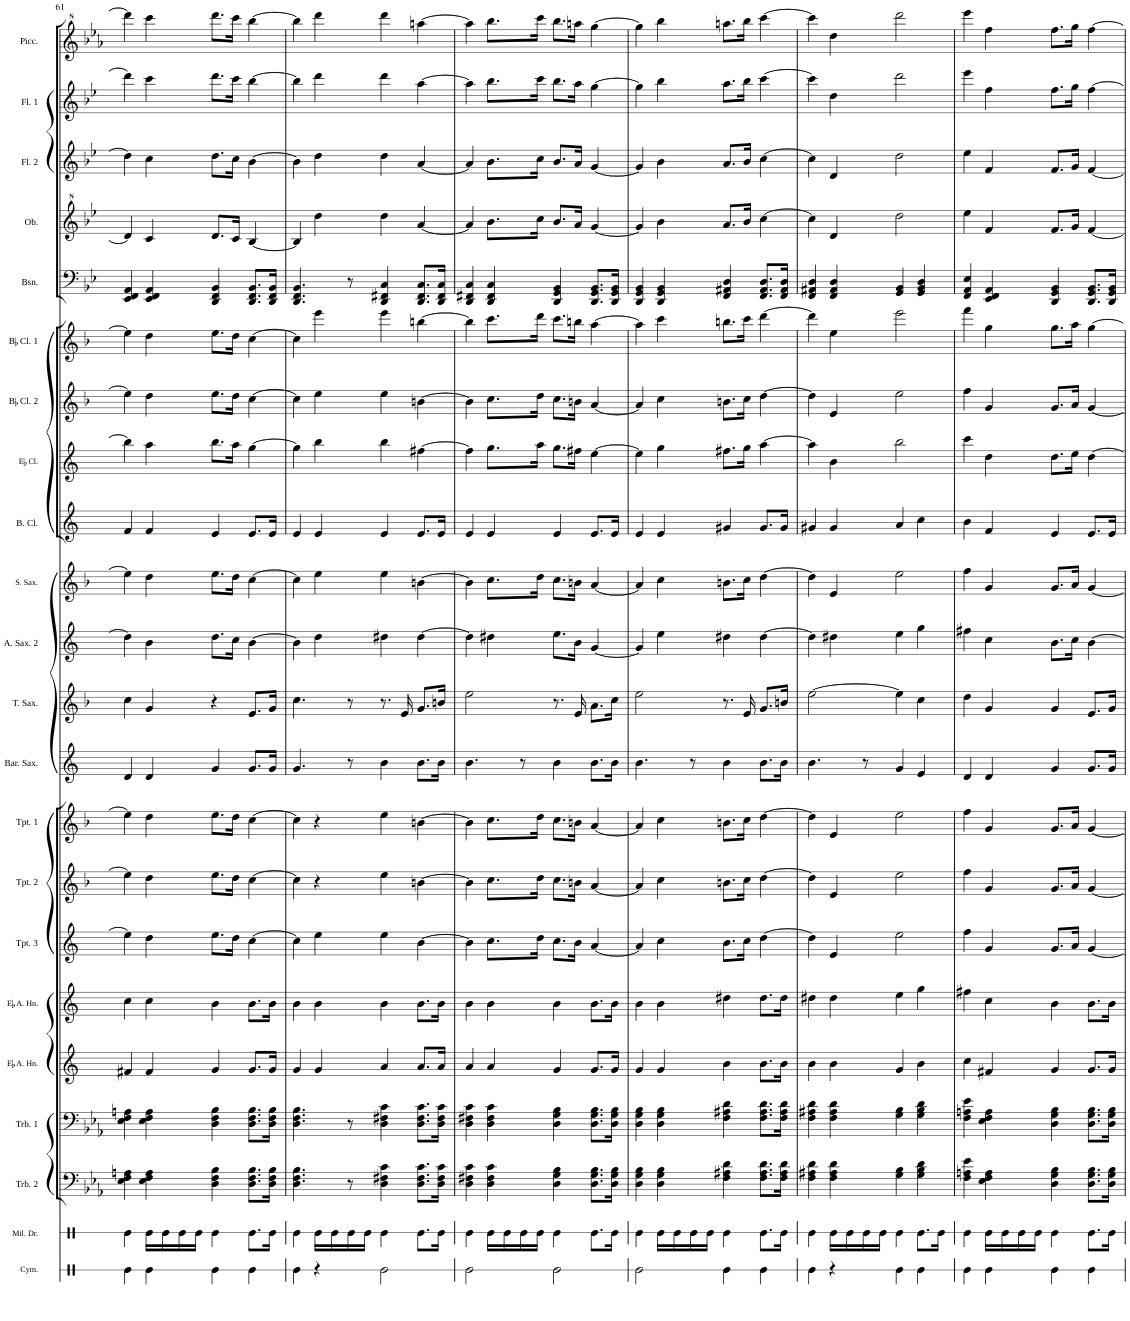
**kern	**kern	**kern	**kern	**kern	**kern	**kern	**kern	**kern	**kern	**kern	**kern	**kern	**kern	**kern	**kern	**kern	**kern	**kern	**kern	**kern	**kern
*part22	*part21	*part20	*part19	*part18	*part17	*part16	*part15	*part14	*part13	*part12	*part11	*part10	*part9	*part8	*part7	*part6	*part5	*part4	*part3	*part2	*part1
*staff22	*staff21	*staff20	*staff19	*staff18	*staff17	*staff16	*staff15	*staff14	*staff13	*staff12	*staff11	*staff10	*staff9	*staff8	*staff7	*staff6	*staff5	*staff4	*staff3	*staff2	*staff1
*I"Cymbal	*I"Military Drum	*I"Trombone 2	*I"Trombone 1	*I"EaccidentalFlat Alto Horn	*I"EaccidentalFlat Alto Horn	*I"BaccidentalFlat Trumpet 3	*I"BaccidentalFlat Trumpet 2	*I"BaccidentalFlat Trumpet 1	*I"Baritone Saxophone	*I"Tenor Saxophone	*I"Alto Saxophone 2	*I"Soprano Saxophone	*I"Bass Clarinet	*I"EaccidentalFlat Clarinet	*I"BaccidentalFlat Clarinet 2	*I"BaccidentalFlat Clarinet 1	*I"Bassoon	*I"Oboe	*I"Flute 2	*I"Flute 1	*I"Piccolo
*I'Cym.	*I'Mil. Dr.	*I'Trb. 2	*I'Trb. 1	*I'EaccidentalFlat A. Hn.	*I'EaccidentalFlat A. Hn.	*I'Tpt. 3	*I'Tpt. 2	*I'Tpt. 1	*I'Bar. Sax.	*I'T. Sax.	*I'A. Sax. 2	*I'S. Sax.	*I'B. Cl.	*I'EaccidentalFlat Cl.	*I'BaccidentalFlat Cl. 2	*I'BaccidentalFlat Cl. 1	*I'Bsn.	*I'Ob.	*I'Fl. 2	*I'Fl. 1	*I'Picc.
!!LO:PB:g=z
*clefX	*clefX	*clefF4	*clefF4	*clefG2	*clefG2	*clefG2	*clefG2	*clefG2	*clefG2	*clefG2	*clefG2	*clefG2	*clefG2	*clefG2	*clefG2	*clefG2	*clefF4	*clefG^2	*clefG2	*clefG2	*clefG^2
*	*	*	*	*Trd5c9	*Trd5c9	*Trd1c2	*Trd1c2	*Trd1c2	*Trd12c21	*Trd8c14	*Trd5c9	*Trd1c2	*Trd8c14	*Trd-2c-3	*Trd1c2	*Trd1c2	*	*	*	*	*Trd-7c-12
*k[]	*k[]	*k[b-e-a-]	*k[b-e-a-]	*k[]	*k[]	*k[]	*k[b-]	*k[b-]	*k[]	*k[b-]	*k[]	*k[b-]	*k[]	*k[]	*k[b-]	*k[b-]	*k[b-e-]	*k[b-e-]	*k[b-e-]	*k[b-e-]	*k[b-e-a-]
*M4/4	*M4/4	*M4/4	*M4/4	*M4/4	*M4/4	*M4/4	*M4/4	*M4/4	*M4/4	*M4/4	*M4/4	*M4/4	*M4/4	*M4/4	*M4/4	*M4/4	*M4/4	*M4/4	*M4/4	*M4/4	*M4/4
=61	=61	=61	=61	=61	=61	=61	=61	=61	=61	=61	=61	=61	=61	=61	=61	=61	=61	=61	=61	=61	=61
4Re\	4Re\	4E-\ 4F\ 4An\	4E-\ 4F\ 4An\	4f#X/	4cc\	4ee\]	4ee\]	4ee\]	4d/	4cc\	4dd\]	4ee\]	4f/	4bb\]	4ee\]	4ee\]	4EE-/ 4FF/ 4AA/	4dd/]	4dd\]	4ddd\]	4dddd\]
4Re\	16Re\LL	4E-\ 4F\ 4A\	4E-\ 4F\ 4A\	4f#/	4cc\	4dd\	4dd\	4dd\	4d/	4g/	4b\	4dd\	4f/	4aa\	4dd\	4dd\	4EE-/ 4FF/ 4AA/	4cc/	4cc\	4ccc\	4cccc\
.	16Re\	.	.	.	.	.	.	.	.	.	.	.	.	.	.	.	.	.	.	.	.
.	16Re\	.	.	.	.	.	.	.	.	.	.	.	.	.	.	.	.	.	.	.	.
.	16Re\JJ	.	.	.	.	.	.	.	.	.	.	.	.	.	.	.	.	.	.	.	.
4Re\	4Re\	4D\ 4F\ 4B-\	4D\ 4F\ 4B-\	4g/	4b\	8.ee\L	8.ee\L	8.ee\L	4g/	4r	8.dd\L	8.ee\L	4e/	8.bb\L	8.ee\L	8.ee\L	4DD/ 4FF/ 4BB-/	8.dd/L	8.dd\L	8.ddd\L	8.dddd\L
.	.	.	.	.	.	16dd\Jk	16dd\Jk	16dd\Jk	.	.	16cc\Jk	16dd\Jk	.	16aa\Jk	16dd\Jk	16dd\Jk	.	16cc/Jk	16cc\Jk	16ccc\Jk	16cccc\Jk
4Re\	8.Re\L	8.D\ 8.F\ 8.B-\L	8.D\ 8.F\ 8.B-\L	8.g/L	8.b\L	[4cc\	[4cc\	[4cc\	8.g/L	8.e/L	[4b\	[4cc\	8.e/L	[4gg\	[4cc\	[4cc\	8.DD/ 8.FF/ 8.BB-/L	[4b-/	[4b-\	[4bb-\	[4bbb-\
.	16Re\Jk	16D\ 16F\ 16B-\Jk	16D\ 16F\ 16B-\Jk	16g/Jk	16b\Jk	.	.	.	16g/Jk	16g/Jk	.	.	16e/Jk	.	.	.	16DD/ 16FF/ 16BB-/Jk	.	.	.	.
=62	=62	=62	=62	=62	=62	=62	=62	=62	=62	=62	=62	=62	=62	=62	=62	=62	=62	=62	=62	=62	=62
4Re\	4Re\	4.D\ 4.F\ 4.B-\	4.D\ 4.F\ 4.B-\	4g/	4b\	4cc\]	4cc\]	4cc\]	4.g/	4.cc\	4b\]	4cc\]	4e/	4gg\]	4cc\]	4cc\]	4.DD/ 4.FF/ 4.BB-/	4b-/]	4b-\]	4bb-\]	4bbb-\]
4r	16Re\LL	.	.	4g/	4b\	4ee\	4r	4r	.	.	4dd\	4ee\	4e/	4bb\	4ee\	4eee\	.	4ddd\	4dd\	4ddd\	4dddd\
.	16Re\	.	.	.	.	.	.	.	.	.	.	.	.	.	.	.	.	.	.	.	.
.	16Re\	8r	8r	.	.	.	.	.	8r	8r	.	.	.	.	.	.	8r	.	.	.	.
.	16Re\JJ	.	.	.	.	.	.	.	.	.	.	.	.	.	.	.	.	.	.	.	.
2Re\	4Re\	4D\ 4F#X\ 4c\	4D\ 4F#X\ 4c\	4a/	4b\	4ee\	4ee\	4ee\	4b\	8.r	4dd#X\	4ee\	4e/	4bb\	4ee\	4eee\	4DD/ 4FF#X/ 4C/	4ddd\	4dd\	4ddd\	4dddd\
.	.	.	.	.	.	.	.	.	.	16e/	.	.	.	.	.	.	.	.	.	.	.
.	8.Re\L	8.D\ 8.F#\ 8.c\L	8.D\ 8.F#\ 8.c\L	8.a/L	8.b\L	[4b\	[4bn\	[4bn\	8.b\L	8.g/L	[4dd#\	[4bn\	8.e/L	[4ff#X\	[4bn\	[4bbn\	8.DD/ 8.FF#/ 8.C/L	[4aa/	[4a/	[4aa\	[4aaan\
.	16Re\Jk	16D\ 16F#\ 16c\Jk	16D\ 16F#\ 16c\Jk	16a/Jk	16b\Jk	.	.	.	16b\Jk	16bn/Jk	.	.	16e/Jk	.	.	.	16DD/ 16FF#/ 16C/Jk	.	.	.	.
=63	=63	=63	=63	=63	=63	=63	=63	=63	=63	=63	=63	=63	=63	=63	=63	=63	=63	=63	=63	=63	=63
2Re\	4Re\	4D\ 4F#X\ 4c\	4D\ 4F#X\ 4c\	4a/	4b\	4b\]	4b\]	4b\]	4.b\	2ee\	4dd#\]	4b\]	4e/	4ff#\]	4b\]	4bb\]	4DD/ 4FF#X/ 4C/	4aa/]	4a/]	4aa\]	4aaa\]
.	16Re\LL	4D\ 4F#\ 4c\	4D\ 4F#\ 4c\	4a/	4b\	8.cc\L	8.cc\L	8.cc\L	.	.	4dd#X\	8.cc\L	4e/	8.gg\L	8.cc\L	8.ccc\L	4DD/ 4FF#/ 4C/	8.bb-\L	8.b-\L	8.bb-\L	8.bbb-\L
.	16Re\	.	.	.	.	.	.	.	.	.	.	.	.	.	.	.	.	.	.	.	.
.	16Re\	.	.	.	.	.	.	.	8r	.	.	.	.	.	.	.	.	.	.	.	.
.	16Re\JJ	.	.	.	.	16dd\Jk	16dd\Jk	16dd\Jk	.	.	.	16dd\Jk	.	16aa\Jk	16dd\Jk	16ddd\Jk	.	16ccc\Jk	16cc\Jk	16ccc\Jk	16cccc\Jk
2Re\	4Re\	4D\ 4G\ 4B-\	4D\ 4G\ 4B-\	4g/	4b\	8.cc\L	8.cc\L	8.cc\L	4b\	8.r	8.ee\L	8.cc\L	4e/	8.gg\L	8.cc\L	8.ccc\L	4DD/ 4GG/ 4BB-/	8.bb-/L	8.b-/L	8.bb-\L	8.bbb-\L
.	.	.	.	.	.	16b\Jk	16bn\Jk	16bn\Jk	.	16e/	16b\Jk	16bn\Jk	.	16ff#X\Jk	16bn\Jk	16bbn\Jk	.	16aa/Jk	16a/Jk	16aa\Jk	16aaan\Jk
.	8.Re\L	8.D\ 8.G\ 8.B-\L	8.D\ 8.G\ 8.B-\L	8.g/L	8.b\L	[4a/	[4a/	[4a/	8.b\L	8.a\L	[4g/	[4a/	8.e/L	[4ee\	[4a/	[4aa\	8.DD/ 8.GG/ 8.BB-/L	[4gg/	[4g/	[4gg\	[4ggg\
.	16Re\Jk	16D\ 16G\ 16B-\Jk	16D\ 16G\ 16B-\Jk	16g/Jk	16b\Jk	.	.	.	16b\Jk	16cc\Jk	.	.	16e/Jk	.	.	.	16DD/ 16GG/ 16BB-/Jk	.	.	.	.
=64	=64	=64	=64	=64	=64	=64	=64	=64	=64	=64	=64	=64	=64	=64	=64	=64	=64	=64	=64	=64	=64
2Re\	4Re\	4D\ 4G\ 4B-\	4D\ 4G\ 4B-\	4g/	4b\	4a/]	4a/]	4a/]	4.b\	2ee\	4g/]	4a/]	4e/	4ee\]	4a/]	4aa\]	4DD/ 4GG/ 4BB-/	4gg/]	4g/]	4gg\]	4ggg\]
.	16Re\LL	4D\ 4G\ 4B-\	4D\ 4G\ 4B-\	4g/	4b\	4cc\	4cc\	4cc\	.	.	4ee\	4cc\	4e/	4gg\	4cc\	4ccc\	4DD/ 4GG/ 4BB-/	4bb-\	4b-\	4bb-\	4bbb-\
.	16Re\	.	.	.	.	.	.	.	.	.	.	.	.	.	.	.	.	.	.	.	.
.	16Re\	.	.	.	.	.	.	.	8r	.	.	.	.	.	.	.	.	.	.	.	.
.	16Re\JJ	.	.	.	.	.	.	.	.	.	.	.	.	.	.	.	.	.	.	.	.
4Re\	4Re\	4F\ 4A#X\ 4d\	4F\ 4A#X\ 4d\	4b\	4dd#X\	8.b\L	8.bn\L	8.bn\L	4b\	8.r	4dd#X\	8.bn\L	4g#X/	8.ff#X\L	8.bn\L	8.bbn\L	4FF/ 4AA#X/ 4D/	8.aa/L	8.a/L	8.aa\L	8.aaan\L
.	.	.	.	.	.	16cc\Jk	16cc\Jk	16cc\Jk	.	16e/	.	16cc\Jk	.	16gg\Jk	16cc\Jk	16ccc\Jk	.	16bb-/Jk	16b-/Jk	16bb-\Jk	16bbb-\Jk
4Re\	8.Re\L	8.F\ 8.A#\ 8.d\L	8.F\ 8.A#\ 8.d\L	8.b\L	8.dd#\L	[4dd\	[4dd\	[4dd\	8.b\L	8.g/L	[4dd#\	[4dd\	8.g#/L	[4aa\	[4dd\	[4ddd\	8.FF/ 8.AA#/ 8.D/L	[4ccc\	[4cc\	[4ccc\	[4cccc\
.	16Re\Jk	16F\ 16A#\ 16d\Jk	16F\ 16A#\ 16d\Jk	16b\Jk	16dd#\Jk	.	.	.	16b\Jk	16bn/Jk	.	.	16g#/Jk	.	.	.	16FF/ 16AA#/ 16D/Jk	.	.	.	.
=65	=65	=65	=65	=65	=65	=65	=65	=65	=65	=65	=65	=65	=65	=65	=65	=65	=65	=65	=65	=65	=65
4Re\	4Re\	4F\ 4A#X\ 4d\	4F\ 4A#X\ 4d\	4b\	4dd#X\	4dd\]	4dd\]	4dd\]	4.b\	[2ee\	4dd#\]	4dd\]	4g#X/	4aa\]	4dd\]	4ddd\]	4FF/ 4AA#X/ 4D/	4ccc\]	4cc\]	4ccc\]	4cccc\]
4r	16Re\LL	4F\ 4A#\ 4d\	4F\ 4A#\ 4d\	4b\	4dd#\	4e/	4e/	4e/	.	.	4dd#X\	4e/	4g#/	4b\	4e/	4ee\	4FF/ 4AA#/ 4D/	4dd/	4d/	4dd\	4ddd\
.	16Re\	.	.	.	.	.	.	.	.	.	.	.	.	.	.	.	.	.	.	.	.
.	16Re\	.	.	.	.	.	.	.	8r	.	.	.	.	.	.	.	.	.	.	.	.
.	16Re\JJ	.	.	.	.	.	.	.	.	.	.	.	.	.	.	.	.	.	.	.	.
4Re\	4Re\	4G\ 4B-\	4G\ 4B-\	4g/	4ee\	2ee\	2ee\	2ee\	4g/	4ee\]	4ee\	2ee\	4a/	2bb\	2ee\	2eee\	4GG/ 4BB-/	2ddd\	2dd\	2ddd\	2dddd\
4Re\	8.Re\L	4G\ 4B-\ 4d\	4G\ 4B-\ 4d\	4b\	4gg\	.	.	.	4e/	4cc\	4gg\	.	4cc\	.	.	.	4GG/ 4BB-/ 4D/	.	.	.	.
.	16Re\Jk	.	.	.	.	.	.	.	.	.	.	.	.	.	.	.	.	.	.	.	.
=66	=66	=66	=66	=66	=66	=66	=66	=66	=66	=66	=66	=66	=66	=66	=66	=66	=66	=66	=66	=66	=66
4Re\	4Re\	4F\ 4An\ 4e-\	4F\ 4An\ 4e-\	4cc\	4ff#X\	4ff\	4ff\	4ff\	4d/	4dd\	4ff#X\	4ff\	4b\	4ccc\	4ff\	4fff\	4FF/ 4AA/ 4E-/	4eee-\	4ee-\	4eee-\	4eeee-\
4Re\	16Re\LL	4E-\ 4F\ 4A\	4E-\ 4F\ 4A\	4f#X/	4cc\	4g/	4g/	4g/	4d/	4g/	4cc\	4g/	4f/	4dd\	4g/	4gg\	4EE-/ 4FF/ 4AA/	4ff/	4f/	4ff\	4fff\
.	16Re\	.	.	.	.	.	.	.	.	.	.	.	.	.	.	.	.	.	.	.	.
.	16Re\	.	.	.	.	.	.	.	.	.	.	.	.	.	.	.	.	.	.	.	.
.	16Re\JJ	.	.	.	.	.	.	.	.	.	.	.	.	.	.	.	.	.	.	.	.
4Re\	4Re\	4D\ 4G\ 4B-\	4D\ 4G\ 4B-\	4g/	4b\	8.g/L	8.g/L	8.g/L	4g/	4g/	8.b\L	8.g/L	4e/	8.dd\L	8.g/L	8.gg\L	4DD/ 4GG/ 4BB-/	8.ff/L	8.f/L	8.ff\L	8.fff\L
.	.	.	.	.	.	16a/Jk	16a/Jk	16a/Jk	.	.	16cc\Jk	16a/Jk	.	16ee\Jk	16a/Jk	16aa\Jk	.	16gg/Jk	16g/Jk	16gg\Jk	16ggg\Jk
4Re\	8.Re\L	8.D\ 8.G\ 8.B-\L	8.D\ 8.G\ 8.B-\L	8.g/L	8.b\L	[4g/	[4g/	[4g/	8.g/L	8.e/L	[4b\	[4g/	8.e/L	[4dd\	[4g/	[4gg\	8.DD/ 8.GG/ 8.BB-/L	[4ff/	[4f/	[4ff\	[4fff\
.	16Re\Jk	16D\ 16G\ 16B-\Jk	16D\ 16G\ 16B-\Jk	16g/Jk	16b\Jk	.	.	.	16g/Jk	16g/Jk	.	.	16e/Jk	.	.	.	16DD/ 16GG/ 16BB-/Jk	.	.	.	.
=	=	=	=	=	=	=	=	=	=	=	=	=	=	=	=	=	=	=	=	=	=
*-	*-	*-	*-	*-	*-	*-	*-	*-	*-	*-	*-	*-	*-	*-	*-	*-	*-	*-	*-	*-	*-
